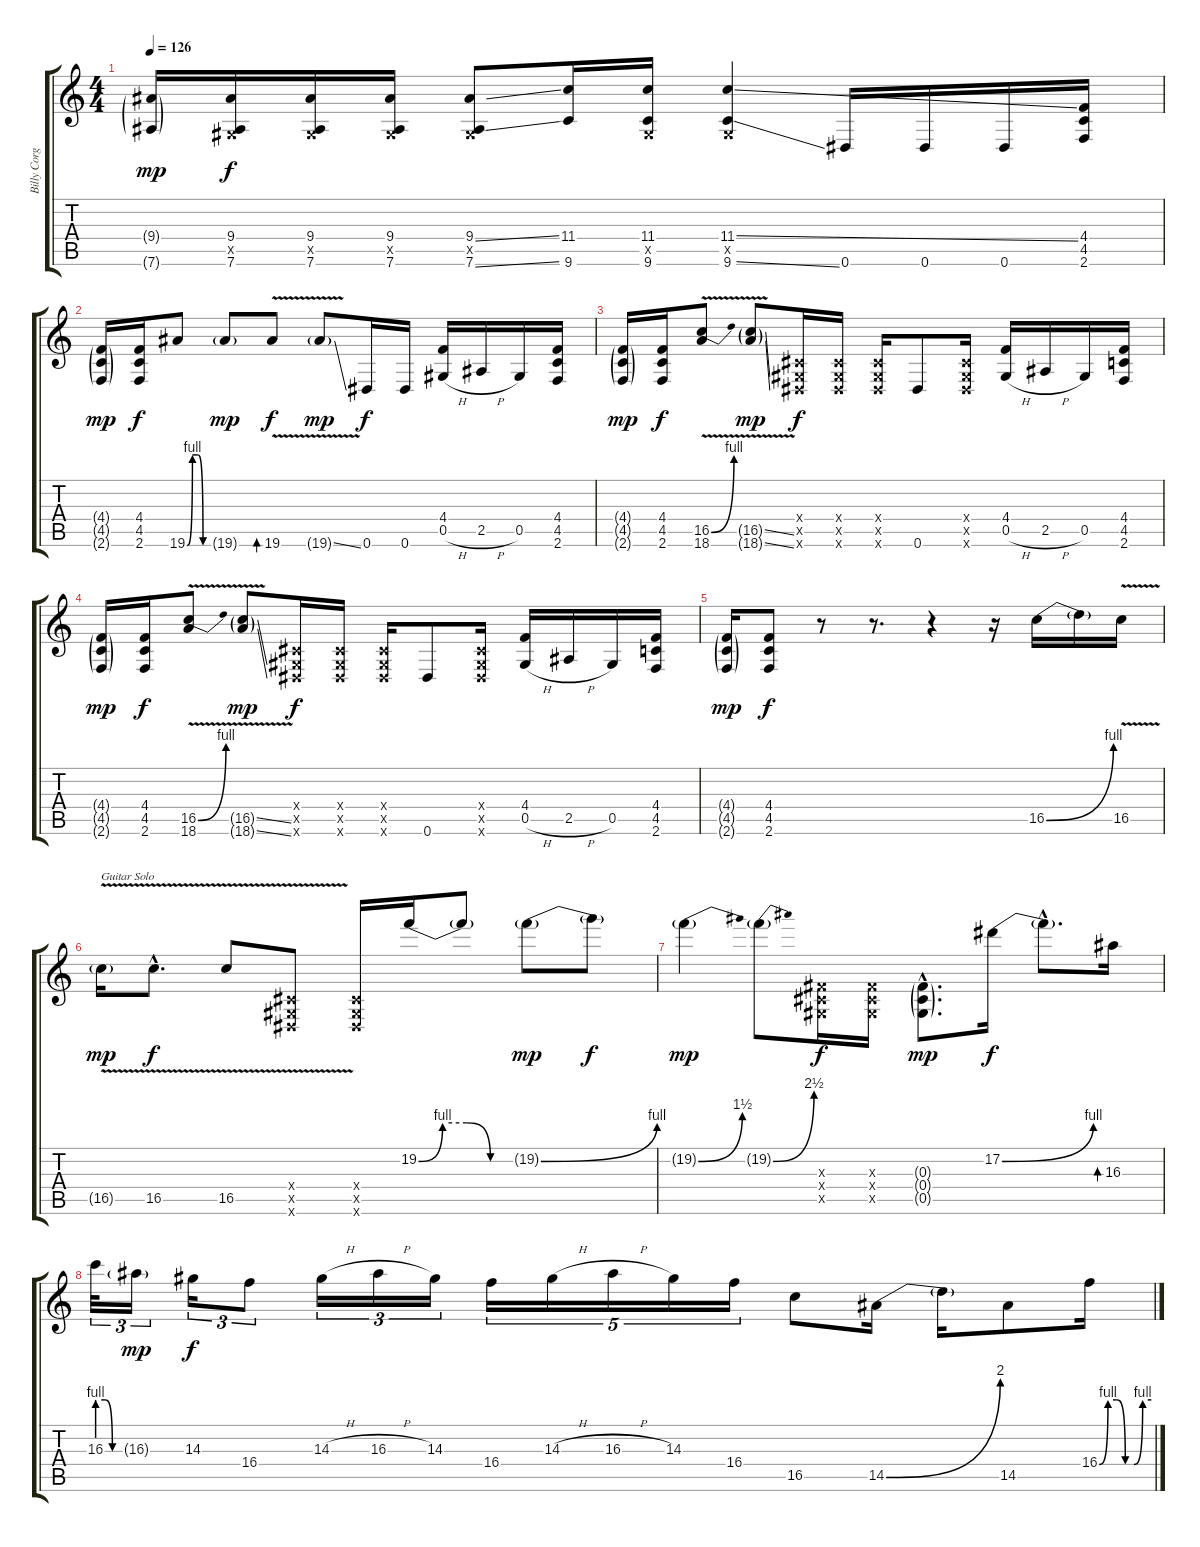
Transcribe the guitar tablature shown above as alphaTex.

\track ("Billy Corgan" "Billy Corg") {instrument overdrivenguitar}
\staff {score tabs}
\tuning (Eb4 Bb3 Gb3 Db3 Ab2 Eb2) {hide}
\ts (4 4)
\tempo 126
\clef g2
\ks c
(9.4{g} 7.6{g}).16{dy mp} (9.4 0.5{x} 7.6).16{dy f} (9.4 0.5{x} 7.6).16 (9.4 0.5{x} 7.6).16 (9.4{ss} 0.5{x} 7.6{ss}).8 (11.4 9.6).16 (11.4 0.5{x} 9.6).16 (11.4{ss} 0.5{x} 9.6{ss}).4 0.6.16 0.6.16 0.6.16 (4.4 4.5 2.6).16 |
(4.4{g} 4.5{g} 2.6{g}).16{dy mp} (4.4 4.5 2.6).16{dy f} 19.6{be (custom 0 0 15 4 30 4 45 0 60 0)}.8 19.6{g}.8{dy mp} 19.6{v}.8{bd 240 dy f} 19.6{v ss g}.8{dy mp} 0.6.16{dy f} 0.6.16 (4.4 0.5{h}).16 2.5{h}.16 0.5.16 (4.4 4.5 2.6).16 |
(4.4{g} 4.5{g} 2.6{g}).16{dy mp} (4.4 4.5 2.6).16{dy f} (16.5{be (bend 0 0 60 4) v} 18.6{v}).8 (16.5{v ss g} 18.6{v ss g}).8{dy mp} (0.4{x} 0.5{x} 0.6{x}).16{dy f} (0.4{x} 0.5{x} 0.6{x}).16 (0.4{x} 0.5{x} 0.6{x}).16 0.6.8 (0.4{x} 0.5{x} 0.6{x}).16 (4.4 0.5{h}).16 2.5{h}.16 0.5.16 (4.4 4.5 2.6).16 |
(4.4{g} 4.5{g} 2.6{g}).16{dy mp} (4.4 4.5 2.6).16{dy f} (16.5{be (bend 0 0 60 4) v} 18.6{v}).8 (16.5{v ss g} 18.6{v ss g}).8{dy mp} (0.4{x} 0.5{x} 0.6{x}).16{dy f} (0.4{x} 0.5{x} 0.6{x}).16 (0.4{x} 0.5{x} 0.6{x}).16 0.6.8 (0.4{x} 0.5{x} 0.6{x}).16 (4.4 0.5{h}).16 2.5{h}.16 0.5.16 (4.4 4.5 2.6).16 |
(4.4{g} 4.5{g} 2.6{g}).16{dy mp} (4.4 4.5 2.6).8{dy f} r.8 r.8{d} r.4 r.16 16.5{be (bend 0 0 60 4)}.16 16.5{t}.16 16.5{v}.16 |
16.5{v g}.16{txt "Guitar Solo" dy mp} 16.5{v hac}.8{d dy f} 16.5{v}.8 (0.4{v x} 0.5{v x} 0.6{v x}).8 (0.4{x} 0.5{x} 0.6{x}).16 19.2{be (custom 0 0 15 4 30 4 45 0 60 0)}.16 19.2{t}.8 19.2{be (bend 0 0 60 4) g}.8{dy mp} 19.2{t}.8{dy f} |
19.2{be (bend 0 0 60 6) g}.4{dy mp} 19.2{be (bend 0 0 60 10) g}.8 (0.3{x} 0.4{x} 0.5{x}).16{dy f} (0.3{x} 0.4{x} 0.5{x}).16 (0.3{g hac} 0.4{g hac} 0.5{g hac}).8{d dy mp} 17.2{be (bend 0 0 60 4)}.16{dy f} 17.2{hac t}.8{d} 16.3.16{bd 120} |
16.3{be (custom 0 4 20 4 40 0 60 0)}.32{tu (3 2)} 16.3{g}.16{tu (3 2) dy mp} 14.3.16{tu (3 2) dy f} 16.4.8{tu (3 2)} 14.3{h}.16{tu (3 2)} 16.3{h}.16{tu (3 2)} 14.3.16{tu (3 2)} 16.4.16{tu (5 4)} 14.3{h}.16{tu (5 4)} 16.3{h}.16{tu (5 4)} 14.3.16{tu (5 4)} 16.4.16{tu (5 4)} 16.5.8 14.5{be (bend 0 0 60 8)}.16 14.5{t}.16 14.5.8 16.4{be (custom 0 0 10 4 20 4 30 0 40 0 50 4 60 4)}.16
